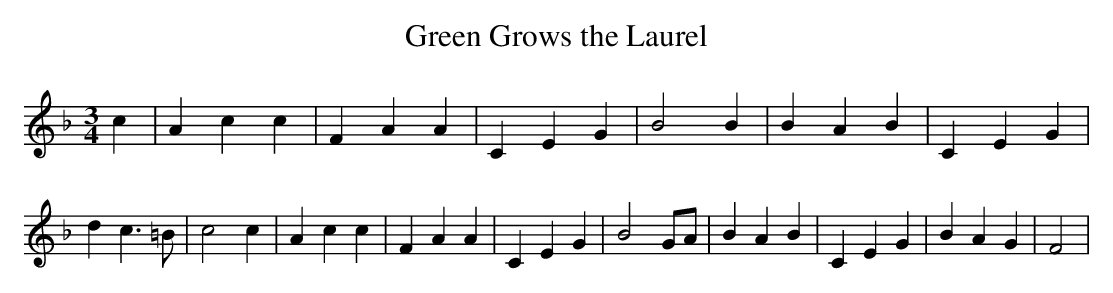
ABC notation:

X:1
T:Green Grows the Laurel
M:3/4
L:1/4
K:F
 c| A c c| F A A| C E G| B2 B| B A B| C E G| d c3/2 =B/2| c2 c| A c c|\
 F A A| C E G| B2 G/2A/2| B A B| C E G| B A G| F2|
